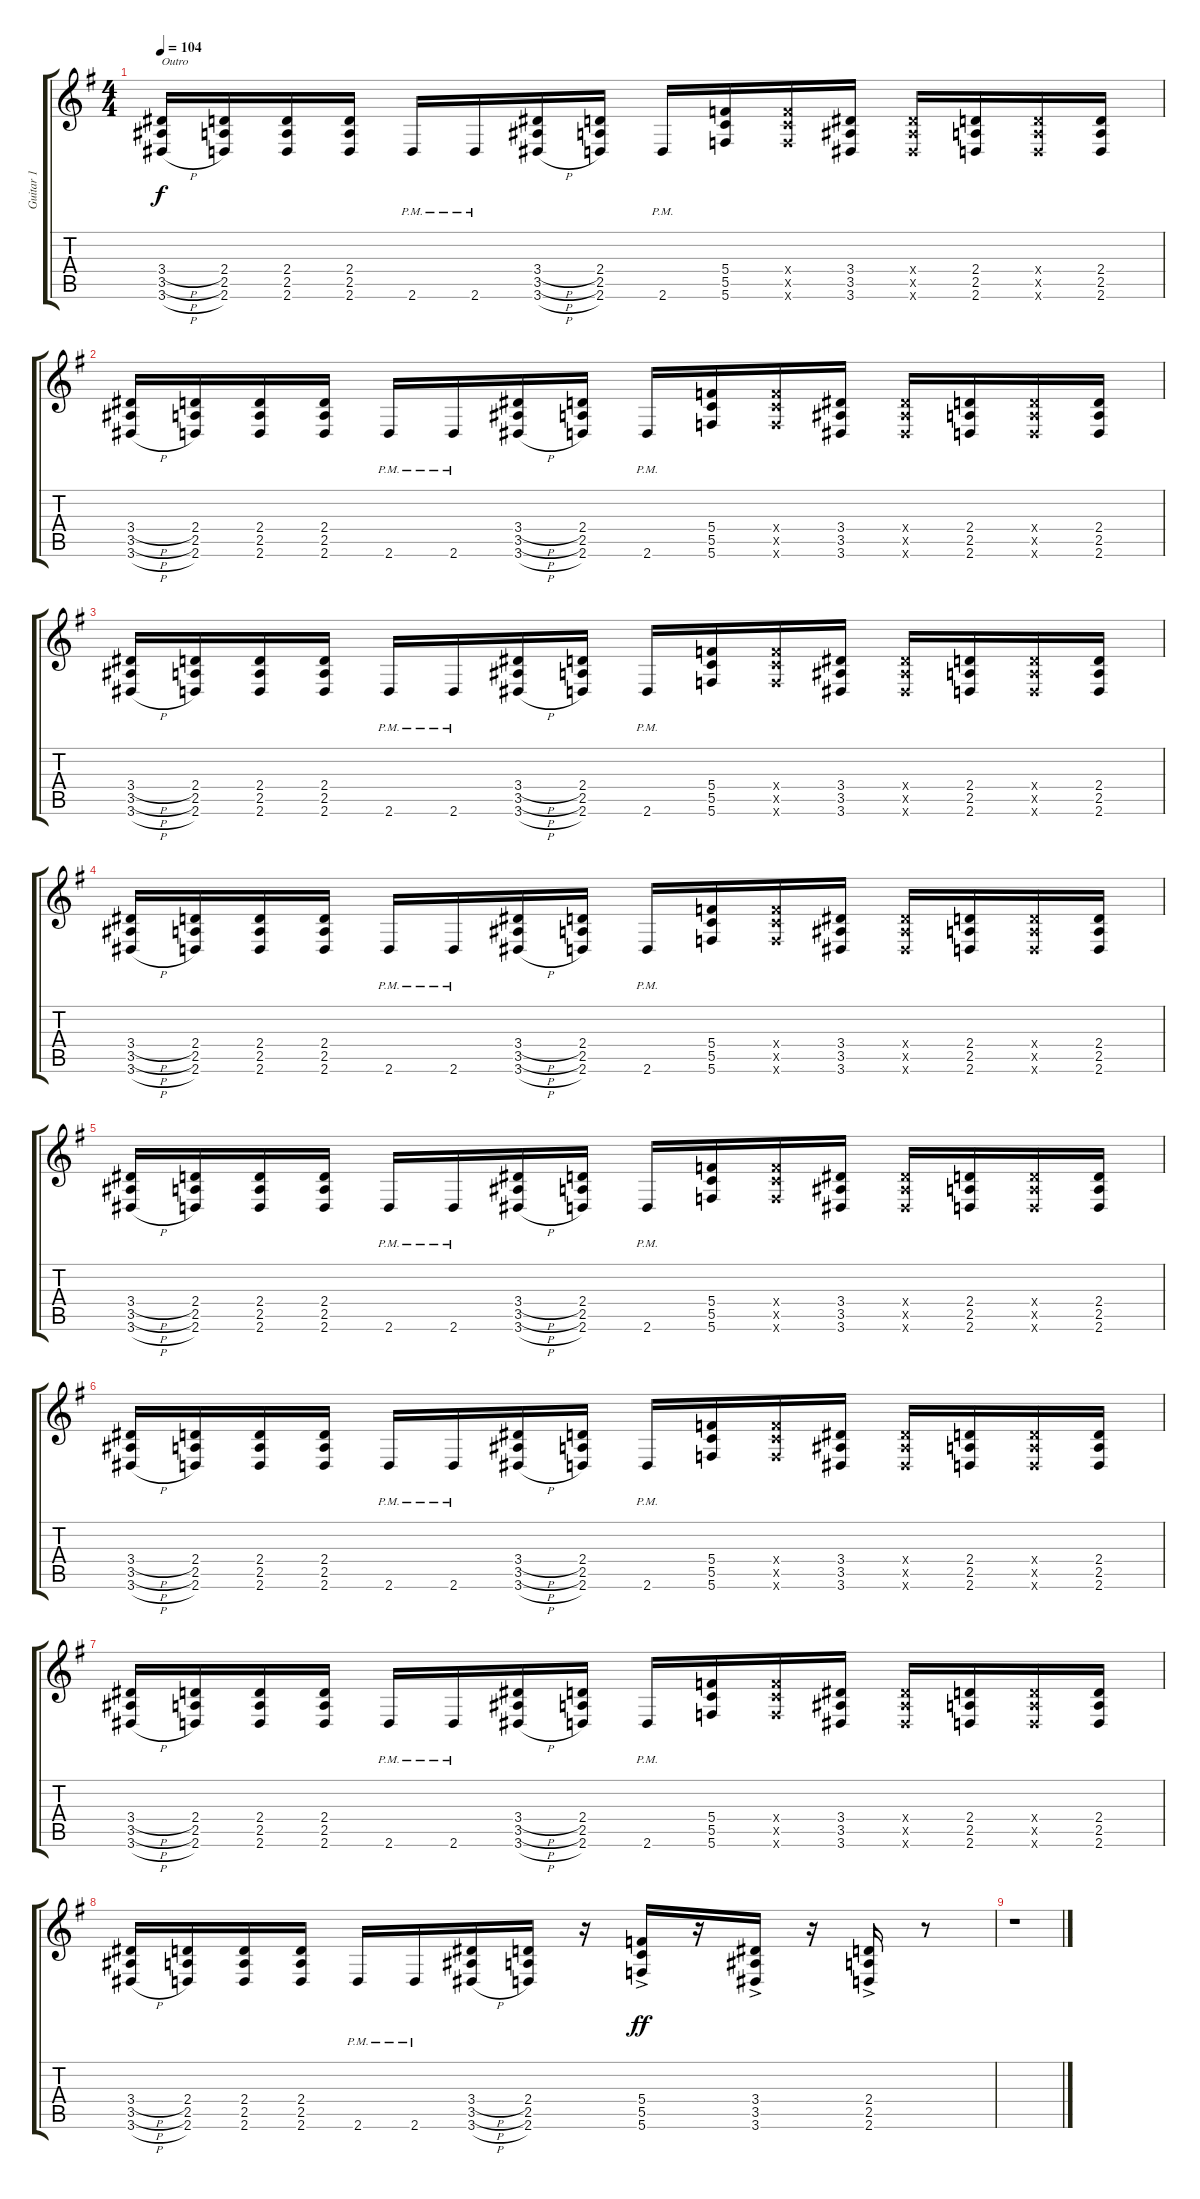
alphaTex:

\track ("Guitar 1" "Guitar 1") {instrument distortionguitar}
\staff {score tabs}
\tuning (D4 A3 F3 C3 G2 C2) {hide}
\ts (4 4)
\tempo 104
\clef g2
\ks g
(3.4{h} 3.5{h} 3.6{h}).16{txt "Outro" dy f} (2.4 2.5 2.6).16 (2.4 2.5 2.6).16 (2.4 2.5 2.6).16 2.6{pm}.16 2.6{pm}.16 (3.4{h} 3.5{h} 3.6{h}).16 (2.4 2.5 2.6).16 2.6{pm}.16 (5.4 5.5 5.6).16 (5.4{x} 5.5{x} 5.6{x}).16 (3.4 3.5 3.6).16 (3.4{x} 3.5{x} 3.6{x}).16 (2.4 2.5 2.6).16 (2.4{x} 2.5{x} 2.6{x}).16 (2.4 2.5 2.6).16 |
(3.4{h} 3.5{h} 3.6{h}).16 (2.4 2.5 2.6).16 (2.4 2.5 2.6).16 (2.4 2.5 2.6).16 2.6{pm}.16 2.6{pm}.16 (3.4{h} 3.5{h} 3.6{h}).16 (2.4 2.5 2.6).16 2.6{pm}.16 (5.4 5.5 5.6).16 (5.4{x} 5.5{x} 5.6{x}).16 (3.4 3.5 3.6).16 (3.4{x} 3.5{x} 3.6{x}).16 (2.4 2.5 2.6).16 (2.4{x} 2.5{x} 2.6{x}).16 (2.4 2.5 2.6).16 |
(3.4{h} 3.5{h} 3.6{h}).16 (2.4 2.5 2.6).16 (2.4 2.5 2.6).16 (2.4 2.5 2.6).16 2.6{pm}.16 2.6{pm}.16 (3.4{h} 3.5{h} 3.6{h}).16 (2.4 2.5 2.6).16 2.6{pm}.16 (5.4 5.5 5.6).16 (5.4{x} 5.5{x} 5.6{x}).16 (3.4 3.5 3.6).16 (3.4{x} 3.5{x} 3.6{x}).16 (2.4 2.5 2.6).16 (2.4{x} 2.5{x} 2.6{x}).16 (2.4 2.5 2.6).16 |
(3.4{h} 3.5{h} 3.6{h}).16 (2.4 2.5 2.6).16 (2.4 2.5 2.6).16 (2.4 2.5 2.6).16 2.6{pm}.16 2.6{pm}.16 (3.4{h} 3.5{h} 3.6{h}).16 (2.4 2.5 2.6).16 2.6{pm}.16 (5.4 5.5 5.6).16 (5.4{x} 5.5{x} 5.6{x}).16 (3.4 3.5 3.6).16 (3.4{x} 3.5{x} 3.6{x}).16 (2.4 2.5 2.6).16 (2.4{x} 2.5{x} 2.6{x}).16 (2.4 2.5 2.6).16 |
(3.4{h} 3.5{h} 3.6{h}).16 (2.4 2.5 2.6).16 (2.4 2.5 2.6).16 (2.4 2.5 2.6).16 2.6{pm}.16 2.6{pm}.16 (3.4{h} 3.5{h} 3.6{h}).16 (2.4 2.5 2.6).16 2.6{pm}.16 (5.4 5.5 5.6).16 (5.4{x} 5.5{x} 5.6{x}).16 (3.4 3.5 3.6).16 (3.4{x} 3.5{x} 3.6{x}).16 (2.4 2.5 2.6).16 (2.4{x} 2.5{x} 2.6{x}).16 (2.4 2.5 2.6).16 |
(3.4{h} 3.5{h} 3.6{h}).16 (2.4 2.5 2.6).16 (2.4 2.5 2.6).16 (2.4 2.5 2.6).16 2.6{pm}.16 2.6{pm}.16 (3.4{h} 3.5{h} 3.6{h}).16 (2.4 2.5 2.6).16 2.6{pm}.16 (5.4 5.5 5.6).16 (5.4{x} 5.5{x} 5.6{x}).16 (3.4 3.5 3.6).16 (3.4{x} 3.5{x} 3.6{x}).16 (2.4 2.5 2.6).16 (2.4{x} 2.5{x} 2.6{x}).16 (2.4 2.5 2.6).16 |
(3.4{h} 3.5{h} 3.6{h}).16 (2.4 2.5 2.6).16 (2.4 2.5 2.6).16 (2.4 2.5 2.6).16 2.6{pm}.16 2.6{pm}.16 (3.4{h} 3.5{h} 3.6{h}).16 (2.4 2.5 2.6).16 2.6{pm}.16 (5.4 5.5 5.6).16 (5.4{x} 5.5{x} 5.6{x}).16 (3.4 3.5 3.6).16 (3.4{x} 3.5{x} 3.6{x}).16 (2.4 2.5 2.6).16 (2.4{x} 2.5{x} 2.6{x}).16 (2.4 2.5 2.6).16 |
(3.4{h} 3.5{h} 3.6{h}).16 (2.4 2.5 2.6).16 (2.4 2.5 2.6).16 (2.4 2.5 2.6).16 2.6{pm}.16 2.6{pm}.16 (3.4{h} 3.5{h} 3.6{h}).16 (2.4 2.5 2.6).16 r.16 (5.4{ac} 5.5{ac} 5.6{ac}).16{dy ff} r.16 (3.4{ac} 3.5{ac} 3.6{ac}).16 r.16 (2.4{ac} 2.5{ac} 2.6{ac}).16 r.8 |
r.1
